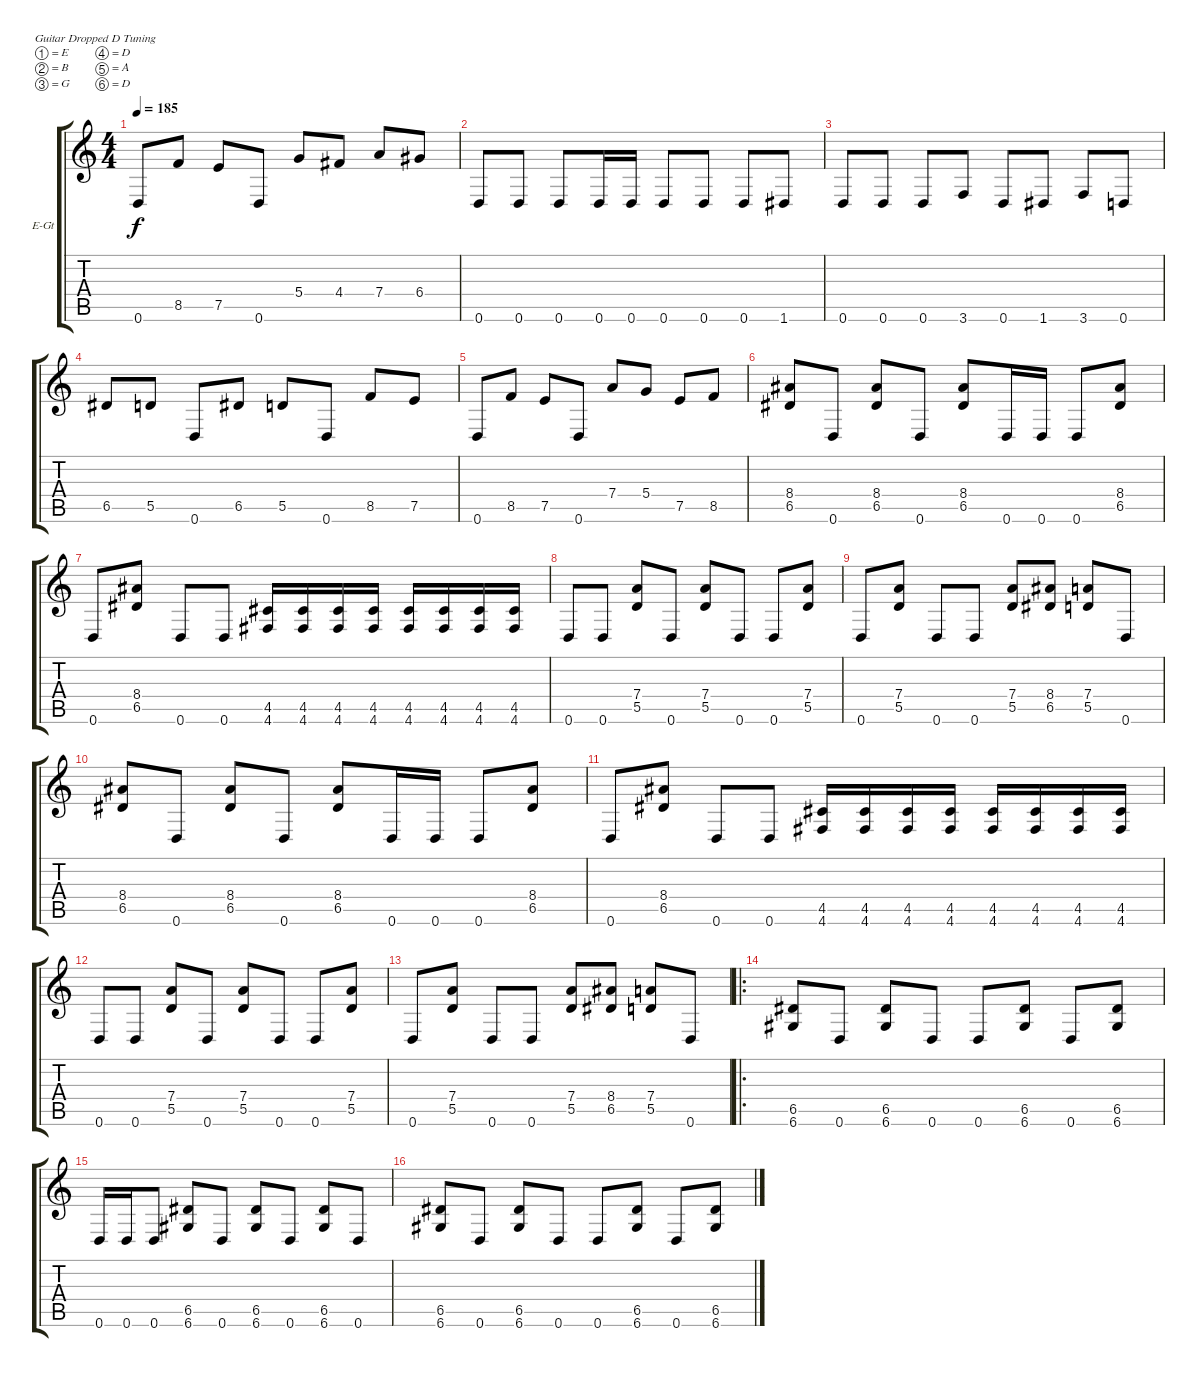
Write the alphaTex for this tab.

\bracketExtendMode groupsimilarinstruments
\firstSystemTrackNameOrientation horizontal
\otherSystemsTrackNameOrientation horizontal
\track ("Mark Morton" "E-Gt") {instrument distortionguitar}
\staff {score tabs}
\tuning (E4 B3 G3 D3 A2 D2)
\ts (4 4)
\tempo 185
\clef g2
\ks c
0.6.8{dy f} 8.5.8 7.5.8 0.6.8 5.4.8 4.4.8 7.4.8 6.4.8 |
0.6.8 0.6.8 0.6.8 0.6.16 0.6.16 0.6.8 0.6.8 0.6.8 1.6.8 |
0.6.8 0.6.8 0.6.8 3.6.8 0.6.8 1.6.8 3.6.8 0.6.8 |
6.5.8 5.5.8 0.6.8 6.5.8 5.5.8 0.6.8 8.5.8 7.5.8 |
0.6.8 8.5.8 7.5.8 0.6.8 7.4.8 5.4.8 7.5.8 8.5.8 |
(8.4 6.5).8 0.6.8 (8.4 6.5).8 0.6.8 (8.4 6.5).8 0.6.16 0.6.16 0.6.8 (8.4 6.5).8 |
0.6.8 (8.4 6.5).8 0.6.8 0.6.8 (4.5 4.6).16 (4.5 4.6).16 (4.5 4.6).16 (4.5 4.6).16 (4.5 4.6).16 (4.5 4.6).16 (4.5 4.6).16 (4.5 4.6).16 |
0.6.8 0.6.8 (7.4 5.5).8 0.6.8 (7.4 5.5).8 0.6.8 0.6.8 (7.4 5.5).8 |
0.6.8 (7.4 5.5).8 0.6.8 0.6.8 (7.4 5.5).8 (8.4 6.5).8 (7.4 5.5).8 0.6.8 |
(8.4 6.5).8 0.6.8 (8.4 6.5).8 0.6.8 (8.4 6.5).8 0.6.16 0.6.16 0.6.8 (8.4 6.5).8 |
0.6.8 (8.4 6.5).8 0.6.8 0.6.8 (4.5 4.6).16 (4.5 4.6).16 (4.5 4.6).16 (4.5 4.6).16 (4.5 4.6).16 (4.5 4.6).16 (4.5 4.6).16 (4.5 4.6).16 |
0.6.8 0.6.8 (7.4 5.5).8 0.6.8 (7.4 5.5).8 0.6.8 0.6.8 (7.4 5.5).8 |
0.6.8 (7.4 5.5).8 0.6.8 0.6.8 (7.4 5.5).8 (8.4 6.5).8 (7.4 5.5).8 0.6.8 |
\ro
(6.5 6.6).8 0.6.8 (6.5 6.6).8 0.6.8 0.6.8 (6.5 6.6).8 0.6.8 (6.5 6.6).8 |
0.6.16 0.6.16 0.6.8 (6.5 6.6).8 0.6.8 (6.5 6.6).8 0.6.8 (6.5 6.6).8 0.6.8 |
(6.5 6.6).8 0.6.8 (6.5 6.6).8 0.6.8 0.6.8 (6.5 6.6).8 0.6.8 (6.5 6.6).8
